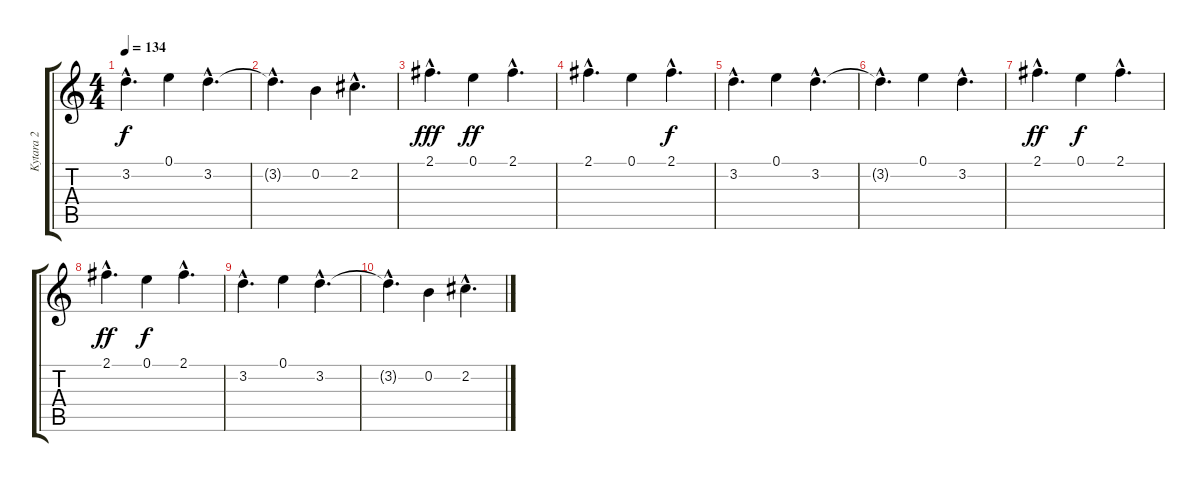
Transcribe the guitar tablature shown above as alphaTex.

\track ("Kytara 2" "Kytara 2") {instrument overdrivenguitar}
\staff {score tabs}
\tuning (E4 B3 G3 D3 A2 E2) {hide}
\ts (4 4)
\tempo 134
\clef g2
\ks c
3.2{hac}.4{d dy f} 0.1.4 3.2{hac}.4{d} |
3.2{hac t}.4{d} 0.2.4 2.2{hac}.4{d} |
2.1{hac}.4{d dy fff volume 7} 0.1.4{dy ff} 2.1{hac}.4{d} |
2.1{hac}.4{d} 0.1.4 2.1{hac}.4{d dy f} |
3.2{hac}.4{d} 0.1.4 3.2{hac}.4{d} |
3.2{hac t}.4{d} 0.1.4 3.2{hac}.4{d} |
2.1{hac}.4{d dy ff} 0.1.4{dy f} 2.1{hac}.4{d} |
2.1{hac}.4{d dy ff} 0.1.4{dy f} 2.1{hac}.4{d} |
3.2{hac}.4{d} 0.1.4 3.2{hac}.4{d} |
3.2{hac t}.4{d} 0.2.4 2.2{hac}.4{d}
